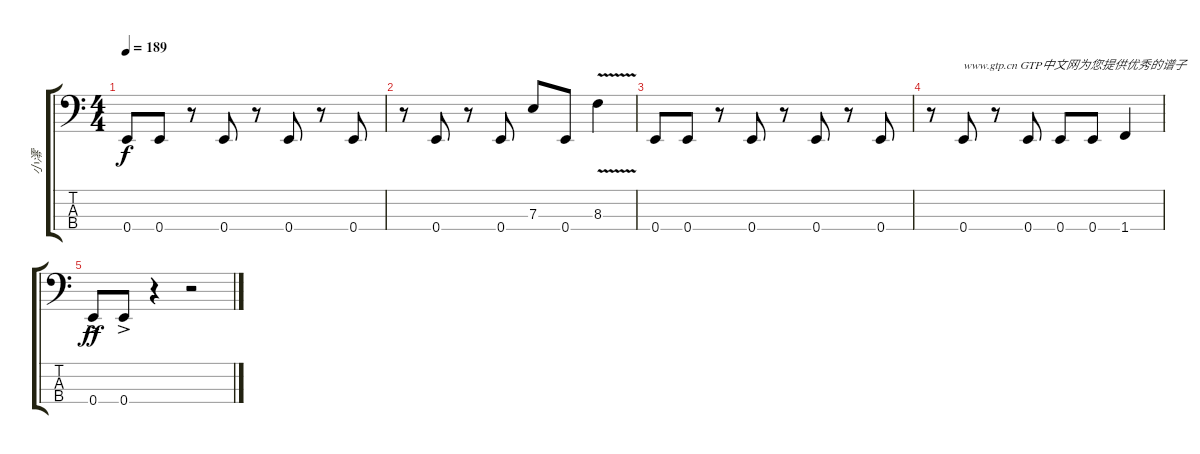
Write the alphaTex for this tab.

\track ("小澪" "小澪") {instrument electricbassfinger}
\staff {score tabs}
\tuning (G2 D2 A1 E1) {hide}
\ts (4 4)
\tempo 189
\clef f4
\ks c
0.4.8{dy f} 0.4.8 r.8 0.4.8 r.8 0.4.8 r.8 0.4.8 |
r.8 0.4.8 r.8 0.4.8 7.3.8 0.4.8 8.3{v}.4 |
0.4.8 0.4.8 r.8 0.4.8 r.8 0.4.8 r.8 0.4.8 |
r.8 0.4.8{txt "www.gtp.cn GTP中文网为您提供优秀的谱子"} r.8 0.4.8 0.4.8 0.4.8 1.4.4 |
0.4{ac}.8{dy ff} 0.4{ac}.8 r.4 r.2
